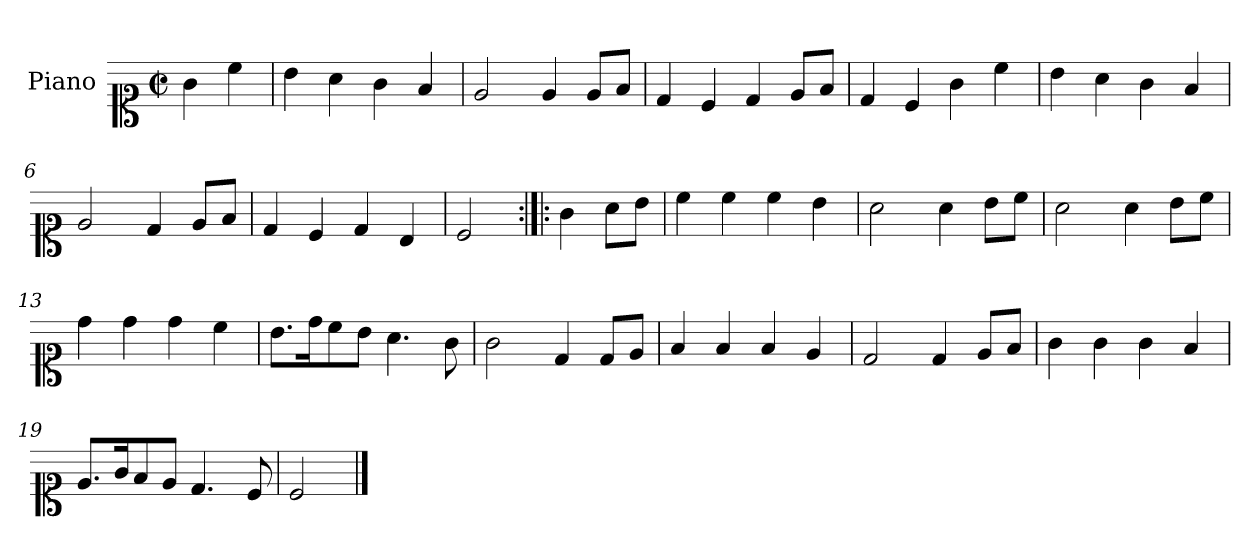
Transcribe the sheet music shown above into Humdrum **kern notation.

**kern
*part1
*staff1
*I"Piano
*I'Pno.
*clefC1
*k[]
*M2/2
*met(c|)
=
4g\
4cc\
=1
4b\
4a\
4g\
4f/
=2
2e/
4e/
8e/L
8f/J
=3
4d/
4c/
4d/
8e/L
8f/J
=4
4d/
4c/
4g\
4cc\
=5
4b\
4a\
4g\
4f/
=6
2e/
4d/
8e/L
8f/J
=7
4d/
4c/
4d/
4B/
=8
2c/
=9:|!|:
4g\
8a\L
8b\J
=10
4cc\
4cc\
4cc\
4b\
=11
2a\
4a\
8b\L
8cc\J
=12
2a\
4a\
8b\L
8cc\J
=13
4dd\
4dd\
4dd\
4cc\
=14
8.b\L
16dd\K
8cc\
8b\J
4.a\
8g\
=15
2g\
4d/
8d/L
8e/J
=16
4f/
4f/
4f/
4e/
=17
2d/
4d/
8e/L
8f/J
=18
4g\
4g\
4g\
4f/
=19
8.e/L
16g/K
8f/
8e/J
4.d/
8c/
=20
2c/
==
*-
